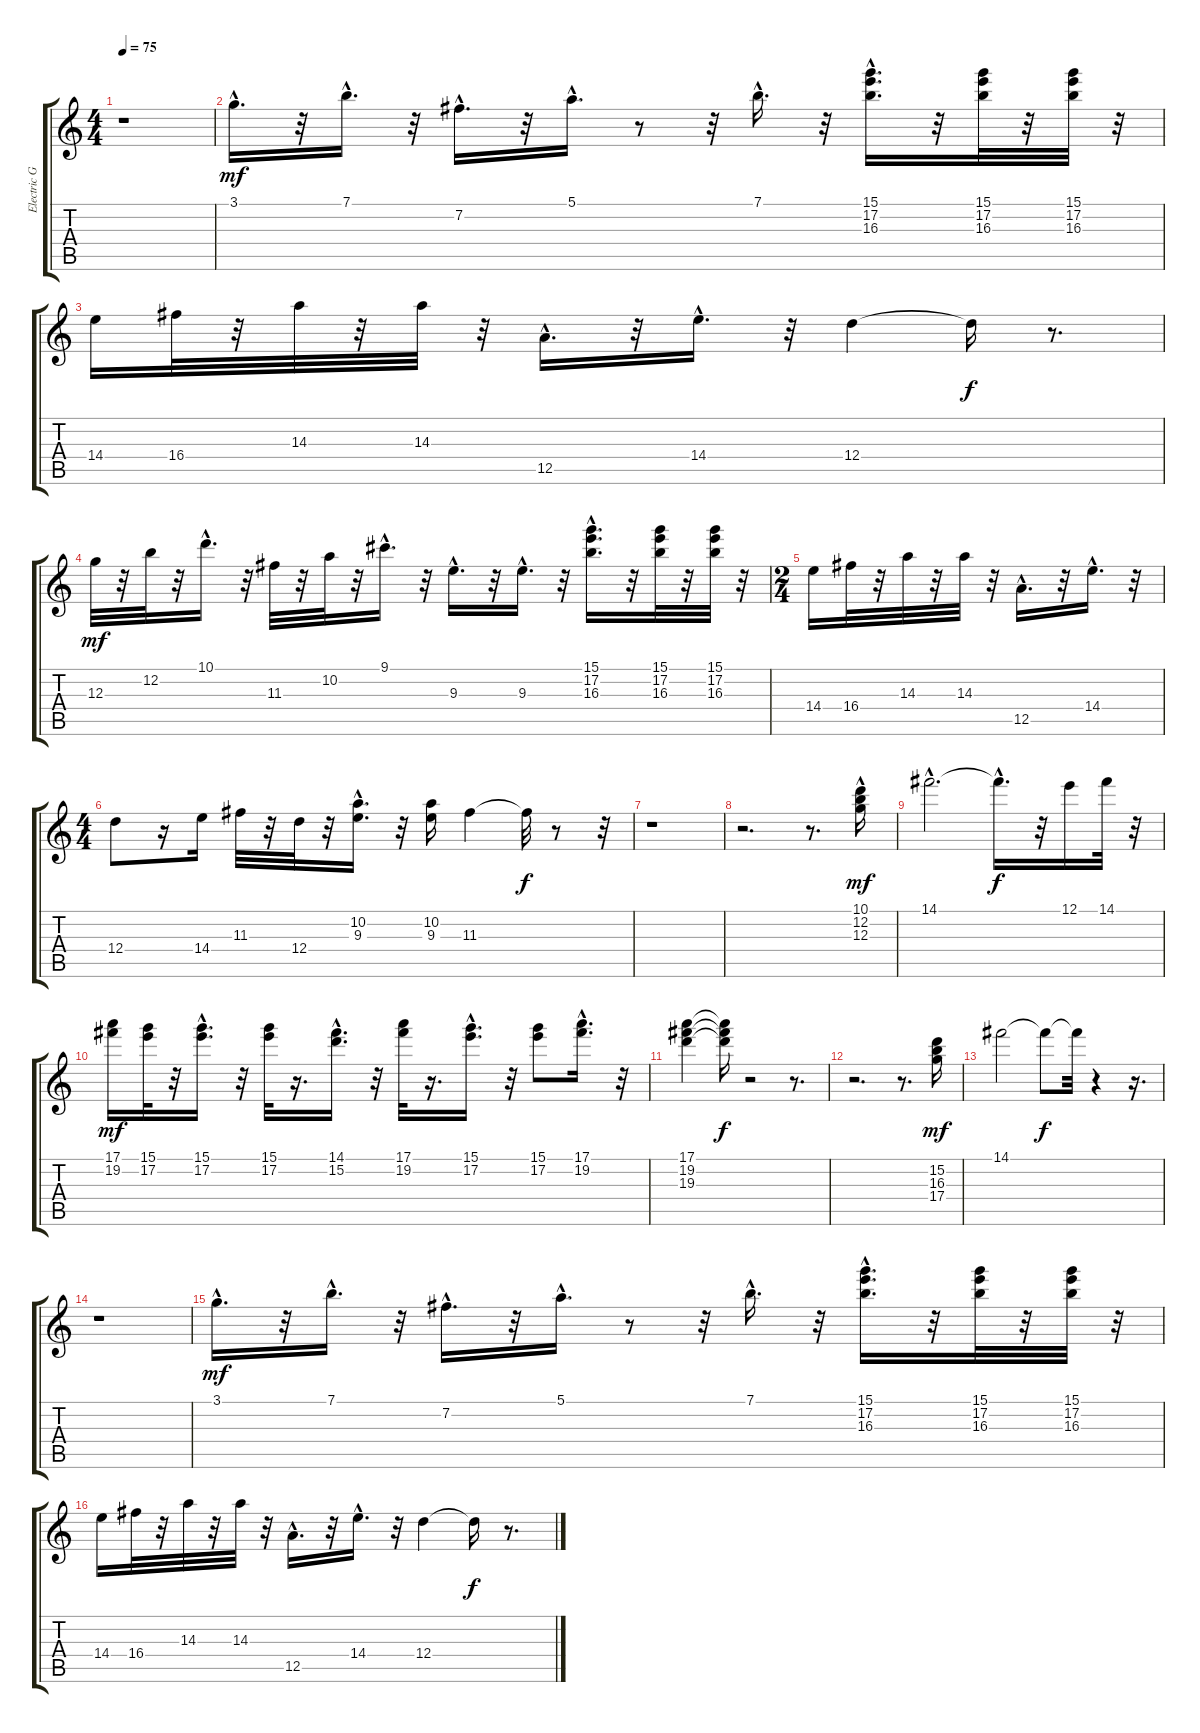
\track ("Electric Guitar 3" "Electric G") {instrument overdrivenguitar}
\staff {score tabs}
\tuning (E4 B3 G3 D3 A2 E2) {hide}
\ts (4 4)
\tempo 75
\clef g2
\ks c
r.1{dy f} |
3.1{hac}.16{d dy mf} r.32 7.1{hac}.16{d} r.32 7.2{hac}.16{d} r.32 5.1{hac}.16{d} r.8 r.32 7.1{hac}.16{d} r.32 (15.1{hac} 17.2{hac} 16.3{hac}).16{d} r.32 (15.1 17.2 16.3).32 r.32 (15.1 17.2 16.3).32 r.32 |
14.4.16 16.4.32 r.32 14.3.32 r.32 14.3.32 r.32 12.5{hac}.16{d} r.32 14.4{hac}.16{d} r.32 12.4.4 12.4{t}.16{dy f} r.8{d} |
12.3.32{dy mf} r.32 12.2.32 r.32 10.1{hac}.16{d} r.32 11.3.32 r.32 10.2.32 r.32 9.1{hac}.16{d} r.32 9.3{hac}.16{d} r.32 9.3{hac}.16{d} r.32 (15.1{hac} 17.2{hac} 16.3{hac}).16{d} r.32 (15.1 17.2 16.3).32 r.32 (15.1 17.2 16.3).32 r.32 |
\ts (2 4)
14.4.16 16.4.32 r.32 14.3.32 r.32 14.3.32 r.32 12.5{hac}.16{d} r.32 14.4{hac}.16{d} r.32 |
\ts (4 4)
12.4.8 r.16 14.4.16 11.3.32 r.32 12.4.32 r.32 (10.2{hac} 9.3{hac}).16{d} r.32 (10.2 9.3).16 11.3.4 11.3{t}.32{dy f} r.8 r.32 |
r.1 |
r.2{d} r.8{d} (10.1{hac} 12.2{hac} 12.3{hac}).16{dy mf} |
14.1{hac}.2{d} 14.1{hac t}.16{d dy f} r.32 12.1.16 14.1.32 r.32 |
(17.1 19.2).16{dy mf} (15.1 17.2).32 r.32 (15.1{hac} 17.2{hac}).16{d} r.32 (15.1 17.2).32 r.16{d} (14.1{hac} 15.2{hac}).16{d} r.32 (17.1 19.2).32 r.16{d} (15.1{hac} 17.2{hac}).16{d} r.32 (15.1 17.2).8 (17.1{hac} 19.2{hac}).16{d} r.32 |
(17.1 19.2 19.3).4 (17.1{t} 19.2{t} 19.3{t}).16{dy f} r.2 r.8{d} |
r.2{d} r.8{d} (15.2 16.3 17.4).16{dy mf} |
14.1.2 14.1{t}.8{dy f} 14.1{t}.32 r.4 r.16{d} |
r.1 |
3.1{hac}.16{d dy mf} r.32 7.1{hac}.16{d} r.32 7.2{hac}.16{d} r.32 5.1{hac}.16{d} r.8 r.32 7.1{hac}.16{d} r.32 (15.1{hac} 17.2{hac} 16.3{hac}).16{d} r.32 (15.1 17.2 16.3).32 r.32 (15.1 17.2 16.3).32 r.32 |
14.4.16 16.4.32 r.32 14.3.32 r.32 14.3.32 r.32 12.5{hac}.16{d} r.32 14.4{hac}.16{d} r.32 12.4.4 12.4{t}.16{dy f} r.8{d}
